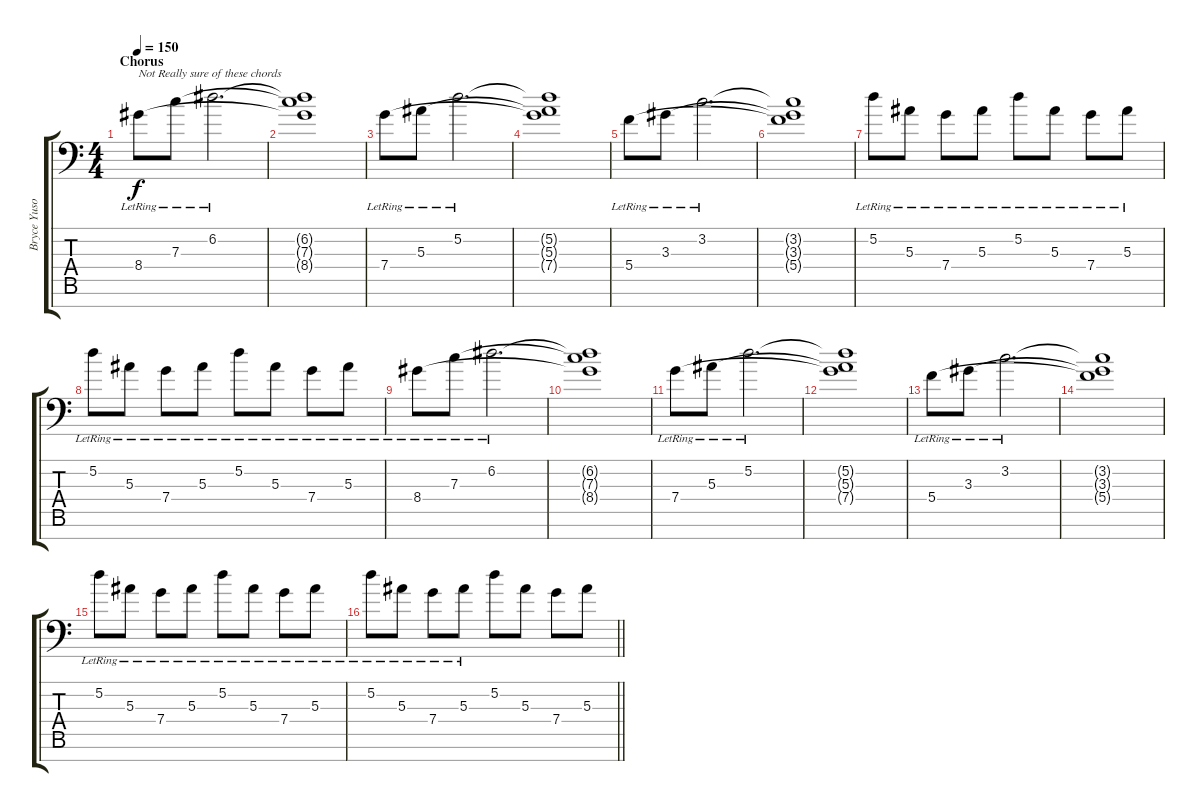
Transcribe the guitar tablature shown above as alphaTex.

\track ("Bryce Yuson (Lead)" "Bryce Yuso") {instrument distortionguitar}
\staff {score tabs}
\tuning (D4 A3 F3 C3 G2 D2 G1) {hide}
\ts (4 4)
\section ("" "Chorus")
\tempo 150
\clef f4
\ks c
8.4{lr}.8{txt "Not Really sure of these chords" dy f} 7.3{lr}.8 6.2{lr}.2{d} |
(6.2{t} 7.3{t} 8.4{t}).1 |
7.4{lr}.8 5.3{lr}.8 5.2{lr}.2{d} |
(5.2{t} 5.3{t} 7.4{t}).1 |
5.4{lr}.8 3.3{lr}.8 3.2{lr}.2{d} |
(3.2{t} 3.3{t} 5.4{t}).1 |
5.2{lr}.8 5.3{lr}.8 7.4{lr}.8 5.3{lr}.8 5.2{lr}.8 5.3{lr}.8 7.4{lr}.8 5.3{lr}.8 |
5.2{lr}.8 5.3{lr}.8 7.4{lr}.8 5.3{lr}.8 5.2{lr}.8 5.3{lr}.8 7.4{lr}.8 5.3{lr}.8 |
8.4{lr}.8 7.3{lr}.8 6.2{lr}.2{d} |
(6.2{t} 7.3{t} 8.4{t}).1 |
7.4{lr}.8 5.3{lr}.8 5.2{lr}.2{d} |
(5.2{t} 5.3{t} 7.4{t}).1 |
5.4{lr}.8 3.3{lr}.8 3.2{lr}.2{d} |
(3.2{t} 3.3{t} 5.4{t}).1 |
5.2{lr}.8 5.3{lr}.8 7.4{lr}.8 5.3{lr}.8 5.2{lr}.8 5.3{lr}.8 7.4{lr}.8 5.3{lr}.8 |
\barLineRight lightlight
5.2{lr}.8 5.3{lr}.8 7.4{lr}.8 5.3{lr}.8 5.2.8 5.3.8 7.4.8 5.3.8
